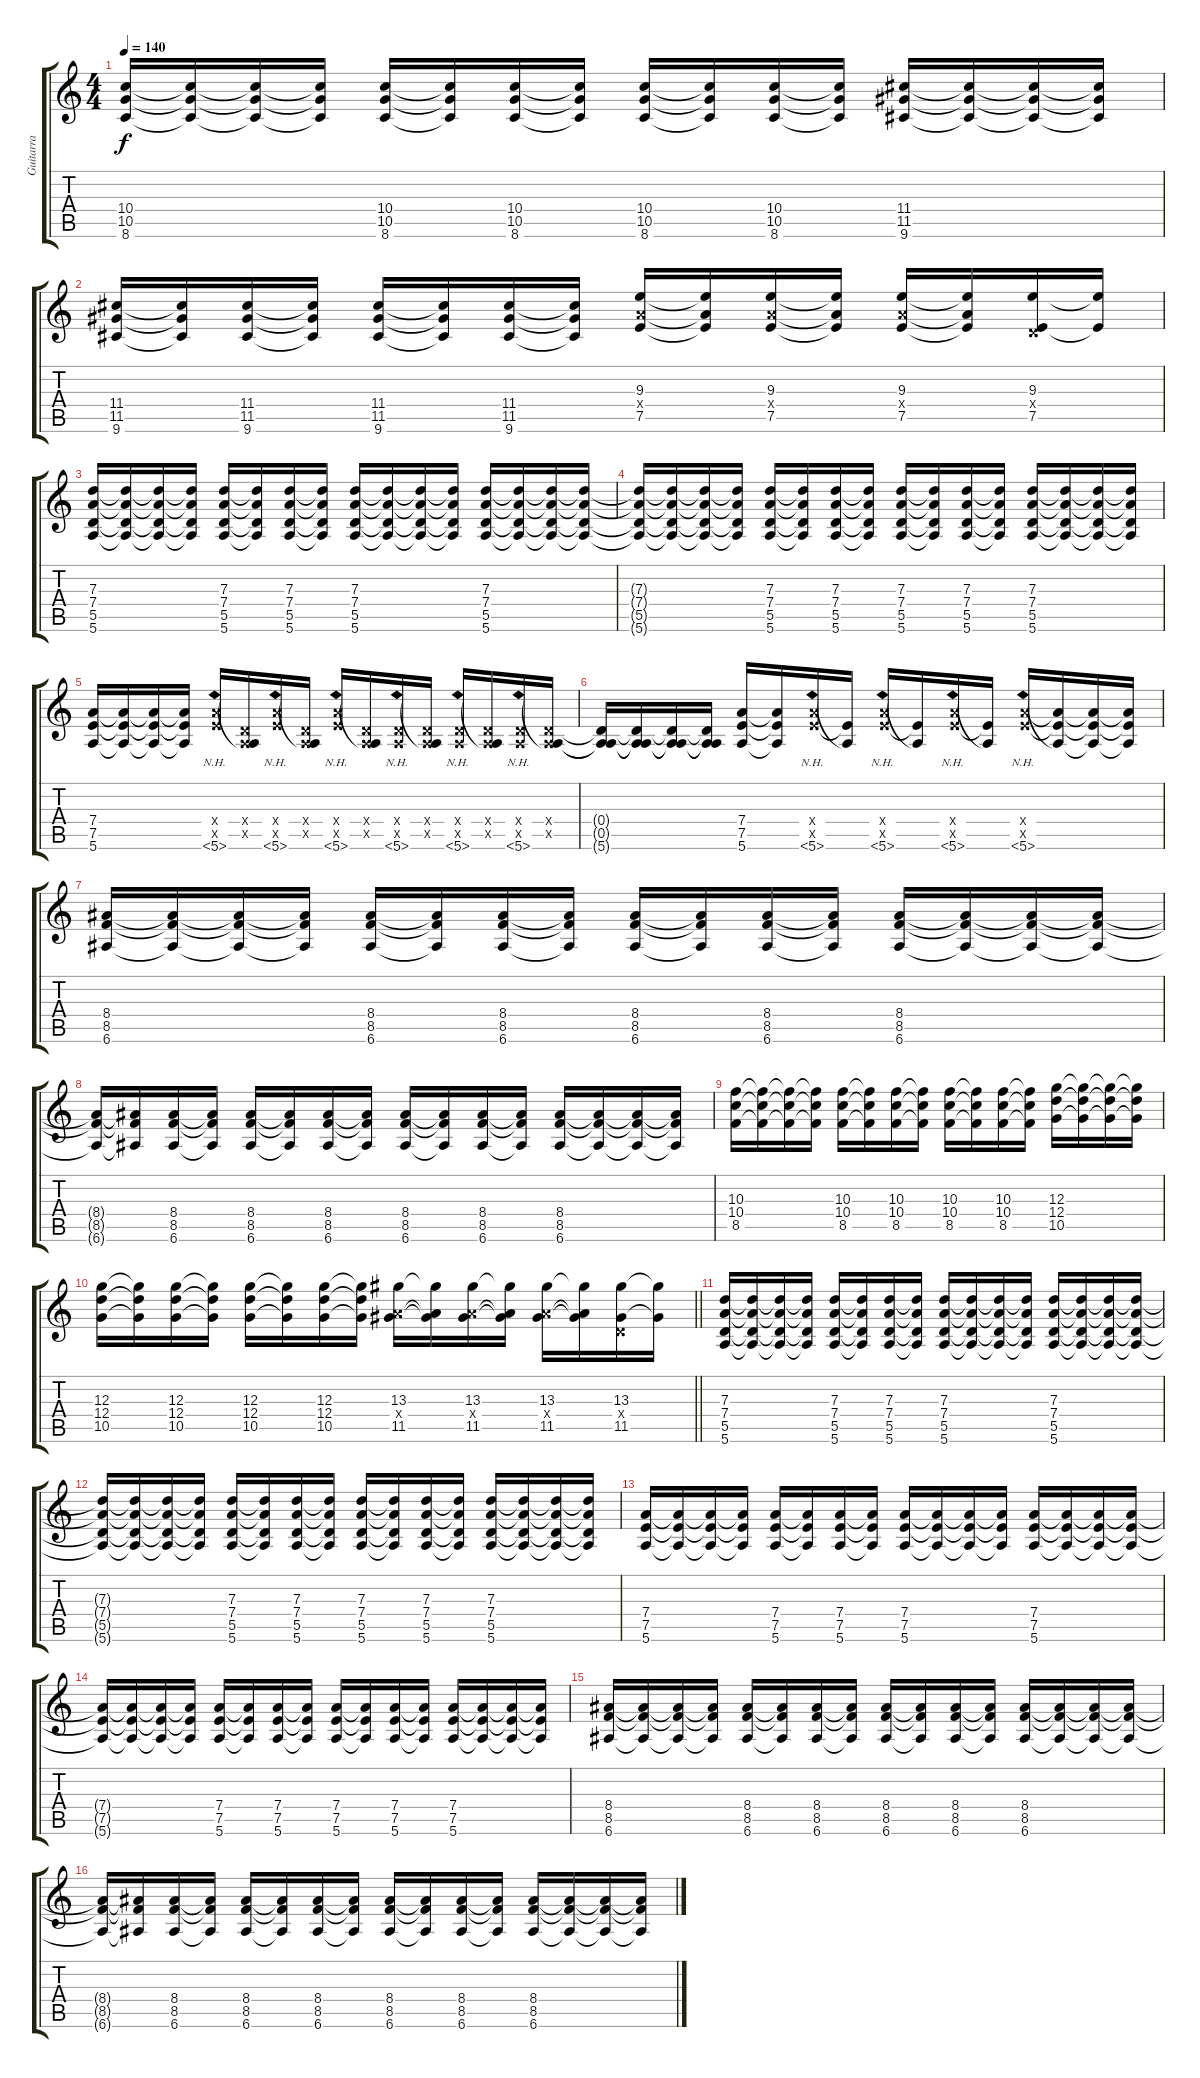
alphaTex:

\track ("Guitarra" "Guitarra") {instrument distortionguitar}
\staff {score tabs}
\tuning (E4 B3 G3 D3 A2 E2) {hide}
\ts (4 4)
\tempo 140
\clef g2
\ks c
(10.4 10.5 8.6).16{dy f} (10.4{t} 10.5{t} 8.6{t}).16 (10.4{t} 10.5{t} 8.6{t}).16 (10.4{t} 10.5{t} 8.6{t}).16 (10.4 10.5 8.6).16 (10.4{t} 10.5{t} 8.6{t}).16 (10.4 10.5 8.6).16 (10.4{t} 10.5{t} 8.6{t}).16 (10.4 10.5 8.6).16 (10.4{t} 10.5{t} 8.6{t}).16 (10.4 10.5 8.6).16 (10.4{t} 10.5{t} 8.6{t}).16 (11.4 11.5 9.6).16 (11.4{t} 11.5{t} 9.6{t}).16 (11.4{t} 11.5{t} 9.6{t}).16 (11.4{t} 11.5{t} 9.6{t}).16 |
(11.4 11.5 9.6).16 (11.4{t} 11.5{t} 9.6{t}).16 (11.4 11.5 9.6).16 (11.4{t} 11.5{t} 9.6{t}).16 (11.4 11.5 9.6).16 (11.4{t} 11.5{t} 9.6{t}).16 (11.4 11.5 9.6).16 (11.4{t} 11.5{t} 9.6{t}).16 (9.3 7.4{x} 7.5).16 (9.3{t} 7.4{t} 7.5{t}).16 (9.3 7.4{x} 7.5).16 (9.3{t} 7.4{t} 7.5{t}).16 (9.3 7.4{x} 7.5).16 (9.3{t} 7.4{t} 7.5{t}).16 (9.3 0.4{x} 7.5).16 (9.3{t} 7.5{t}).16 |
(7.3 7.4 5.5 5.6).16 (7.3{t} 7.4{t} 5.5{t} 5.6{t}).16 (7.3{t} 7.4{t} 5.5{t} 5.6{t}).16 (7.3{t} 7.4{t} 5.5{t} 5.6{t}).16 (7.3 7.4 5.5 5.6).16 (7.3{t} 7.4{t} 5.5{t} 5.6{t}).16 (7.3 7.4 5.5 5.6).16 (7.3{t} 7.4{t} 5.5{t} 5.6{t}).16 (7.3 7.4 5.5 5.6).16 (7.3{t} 7.4{t} 5.5{t} 5.6{t}).16 (7.3{t} 7.4{t} 5.5{t} 5.6{t}).16 (7.3{t} 7.4{t} 5.5{t} 5.6{t}).16 (7.3 7.4 5.5 5.6).16 (7.3{t} 7.4{t} 5.5{t} 5.6{t}).16 (7.3{t} 7.4{t} 5.5{t} 5.6{t}).16 (7.3{t} 7.4{t} 5.5{t} 5.6{t}).16 |
(7.3{t} 7.4{t} 5.5{t} 5.6{t}).16 (7.3{t} 7.4{t} 5.5{t} 5.6{t}).16 (7.3{t} 7.4{t} 5.5{t} 5.6{t}).16 (7.3{t} 7.4{t} 5.5{t} 5.6{t}).16 (7.3 7.4 5.5 5.6).16 (7.3{t} 7.4{t} 5.5{t} 5.6{t}).16 (7.3 7.4 5.5 5.6).16 (7.3{t} 7.4{t} 5.5{t} 5.6{t}).16 (7.3 7.4 5.5 5.6).16 (7.3{t} 7.4{t} 5.5{t} 5.6{t}).16 (7.3 7.4 5.5 5.6).16 (7.3{t} 7.4{t} 5.5{t} 5.6{t}).16 (7.3 7.4 5.5 5.6).16 (7.3{t} 7.4{t} 5.5{t} 5.6{t}).16 (7.3{t} 7.4{t} 5.5{t} 5.6{t}).16 (7.3{t} 7.4{t} 5.5{t} 5.6{t}).16 |
(7.4 7.5 5.6).16 (7.4{t} 7.5{t} 5.6{t}).16 (7.4{t} 7.5{t} 5.6{t}).16 (7.4{t} 7.5{t} 5.6{t}).16 (7.4{x} 7.5{x} 5.6{nh}).16 (0.4{x} 0.5{x} 5.6{t}).16 (7.4{x} 7.5{x} 5.6{nh}).16 (0.4{x} 0.5{x} 5.6{t}).16 (7.4{x} 7.5{x} 5.6{nh}).16 (0.4{x} 0.5{x} 5.6{t}).16 (0.4{x} 0.5{x} 5.6{nh}).16 (0.4{x} 0.5{x} 5.6{t}).16 (0.4{x} 0.5{x} 5.6{nh}).16 (0.4{x} 0.5{x} 5.6{t}).16 (0.4{x} 0.5{x} 5.6{nh}).16 (0.4{x} 0.5{x} 5.6{t}).16 |
(0.4{t} 0.5{t} 5.6{t}).16 (0.4{t} 0.5{t} 5.6{t}).16 (0.4{t} 0.5{t} 5.6{t}).16 (0.4{t} 0.5{t} 5.6{t}).16 (7.4 7.5 5.6).16 (7.4{t} 7.5{t} 5.6{t}).16 (7.4{x} 7.5{x} 5.6{nh}).16 (7.5{t} 5.6{t}).16 (7.4{x} 7.5{x} 5.6{nh}).16 (7.5{t} 5.6{t}).16 (7.4{x} 7.5{x} 5.6{nh}).16 (7.5{t} 5.6{t}).16 (7.4{x} 7.5{x} 5.6{nh}).16 (7.4{t} 7.5{t} 5.6{t}).16 (7.4{t} 7.5{t} 5.6{t}).16 (7.4{t} 7.5{t} 5.6{t}).16 |
(8.4 8.5 6.6).16 (8.4{t} 8.5{t} 6.6{t}).16 (8.4{t} 8.5{t} 6.6{t}).16 (8.4{t} 8.5{t} 6.6{t}).16 (8.4 8.5 6.6).16 (8.4{t} 8.5{t} 6.6{t}).16 (8.4 8.5 6.6).16 (8.4{t} 8.5{t} 6.6{t}).16 (8.4 8.5 6.6).16 (8.4{t} 8.5{t} 6.6{t}).16 (8.4 8.5 6.6).16 (8.4{t} 8.5{t} 6.6{t}).16 (8.4 8.5 6.6).16 (8.4{t} 8.5{t} 6.6{t}).16 (8.4{t} 8.5{t} 6.6{t}).16 (8.4{t} 8.5{t} 6.6{t}).16 |
(8.4{t} 8.5{t} 6.6{t}).16 (8.4{t} 8.5{t} 6.6{t}).16 (8.4 8.5 6.6).16 (8.4{t} 8.5{t} 6.6{t}).16 (8.4 8.5 6.6).16 (8.4{t} 8.5{t} 6.6{t}).16 (8.4 8.5 6.6).16 (8.4{t} 8.5{t} 6.6{t}).16 (8.4 8.5 6.6).16 (8.4{t} 8.5{t} 6.6{t}).16 (8.4 8.5 6.6).16 (8.4{t} 8.5{t} 6.6{t}).16 (8.4 8.5 6.6).16 (8.4{t} 8.5{t} 6.6{t}).16 (8.4{t} 8.5{t} 6.6{t}).16 (8.4{t} 8.5{t} 6.6{t}).16 |
(10.3 10.4 8.5).16 (10.3{t} 10.4{t} 8.5{t}).16 (10.3{t} 10.4{t} 8.5{t}).16 (10.3{t} 10.4{t} 8.5{t}).16 (10.3 10.4 8.5).16 (10.3{t} 10.4{t} 8.5{t}).16 (10.3 10.4 8.5).16 (10.3{t} 10.4{t} 8.5{t}).16 (10.3 10.4 8.5).16 (10.3{t} 10.4{t} 8.5{t}).16 (10.3 10.4 8.5).16 (10.3{t} 10.4{t} 8.5{t}).16 (12.3 12.4 10.5).16 (12.3{t} 12.4{t} 10.5{t}).16 (12.3{t} 12.4{t} 10.5{t}).16 (12.3{t} 12.4{t} 10.5{t}).16 |
\barLineRight lightlight
(12.3 12.4 10.5).16 (12.3{t} 12.4{t} 10.5{t}).16 (12.3 12.4 10.5).16 (12.3{t} 12.4{t} 10.5{t}).16 (12.3 12.4 10.5).16 (12.3{t} 12.4{t} 10.5{t}).16 (12.3 12.4 10.5).16 (12.3{t} 12.4{t} 10.5{t}).16 (13.3 7.4{x} 11.5).16 (13.3{t} 7.4{t} 11.5{t}).16 (13.3 7.4{x} 11.5).16 (13.3{t} 7.4{t} 11.5{t}).16 (13.3 7.4{x} 11.5).16 (13.3{t} 7.4{t} 11.5{t}).16 (13.3 0.4{x} 11.5).16 (13.3{t} 11.5{t}).16 |
(7.3 7.4 5.5 5.6).16 (7.3{t} 7.4{t} 5.5{t} 5.6{t}).16 (7.3{t} 7.4{t} 5.5{t} 5.6{t}).16 (7.3{t} 7.4{t} 5.5{t} 5.6{t}).16 (7.3 7.4 5.5 5.6).16 (7.3{t} 7.4{t} 5.5{t} 5.6{t}).16 (7.3 7.4 5.5 5.6).16 (7.3{t} 7.4{t} 5.5{t} 5.6{t}).16 (7.3 7.4 5.5 5.6).16 (7.3{t} 7.4{t} 5.5{t} 5.6{t}).16 (7.3{t} 7.4{t} 5.5{t} 5.6{t}).16 (7.3{t} 7.4{t} 5.5{t} 5.6{t}).16 (7.3 7.4 5.5 5.6).16 (7.3{t} 7.4{t} 5.5{t} 5.6{t}).16 (7.3{t} 7.4{t} 5.5{t} 5.6{t}).16 (7.3{t} 7.4{t} 5.5{t} 5.6{t}).16 |
(7.3{t} 7.4{t} 5.5{t} 5.6{t}).16 (7.3{t} 7.4{t} 5.5{t} 5.6{t}).16 (7.3{t} 7.4{t} 5.5{t} 5.6{t}).16 (7.3{t} 7.4{t} 5.5{t} 5.6{t}).16 (7.3 7.4 5.5 5.6).16 (7.3{t} 7.4{t} 5.5{t} 5.6{t}).16 (7.3 7.4 5.5 5.6).16 (7.3{t} 7.4{t} 5.5{t} 5.6{t}).16 (7.3 7.4 5.5 5.6).16 (7.3{t} 7.4{t} 5.5{t} 5.6{t}).16 (7.3 7.4 5.5 5.6).16 (7.3{t} 7.4{t} 5.5{t} 5.6{t}).16 (7.3 7.4 5.5 5.6).16 (7.3{t} 7.4{t} 5.5{t} 5.6{t}).16 (7.3{t} 7.4{t} 5.5{t} 5.6{t}).16 (7.3{t} 7.4{t} 5.5{t} 5.6{t}).16 |
(7.4 7.5 5.6).16 (7.4{t} 7.5{t} 5.6{t}).16 (7.4{t} 7.5{t} 5.6{t}).16 (7.4{t} 7.5{t} 5.6{t}).16 (7.4 7.5 5.6).16 (7.4{t} 7.5{t} 5.6{t}).16 (7.4 7.5 5.6).16 (7.4{t} 7.5{t} 5.6{t}).16 (7.4 7.5 5.6).16 (7.4{t} 7.5{t} 5.6{t}).16 (7.4{t} 7.5{t} 5.6{t}).16 (7.4{t} 7.5{t} 5.6{t}).16 (7.4 7.5 5.6).16 (7.4{t} 7.5{t} 5.6{t}).16 (7.4{t} 7.5{t} 5.6{t}).16 (7.4{t} 7.5{t} 5.6{t}).16 |
(7.4{t} 7.5{t} 5.6{t}).16 (7.4{t} 7.5{t} 5.6{t}).16 (7.4{t} 7.5{t} 5.6{t}).16 (7.4{t} 7.5{t} 5.6{t}).16 (7.4 7.5 5.6).16 (7.4{t} 7.5{t} 5.6{t}).16 (7.4 7.5 5.6).16 (7.4{t} 7.5{t} 5.6{t}).16 (7.4 7.5 5.6).16 (7.4{t} 7.5{t} 5.6{t}).16 (7.4 7.5 5.6).16 (7.4{t} 7.5{t} 5.6{t}).16 (7.4 7.5 5.6).16 (7.4{t} 7.5{t} 5.6{t}).16 (7.4{t} 7.5{t} 5.6{t}).16 (7.4{t} 7.5{t} 5.6{t}).16 |
(8.4 8.5 6.6).16 (8.4{t} 8.5{t} 6.6{t}).16 (8.4{t} 8.5{t} 6.6{t}).16 (8.4{t} 8.5{t} 6.6{t}).16 (8.4 8.5 6.6).16 (8.4{t} 8.5{t} 6.6{t}).16 (8.4 8.5 6.6).16 (8.4{t} 8.5{t} 6.6{t}).16 (8.4 8.5 6.6).16 (8.4{t} 8.5{t} 6.6{t}).16 (8.4 8.5 6.6).16 (8.4{t} 8.5{t} 6.6{t}).16 (8.4 8.5 6.6).16 (8.4{t} 8.5{t} 6.6{t}).16 (8.4{t} 8.5{t} 6.6{t}).16 (8.4{t} 8.5{t} 6.6{t}).16 |
(8.4{t} 8.5{t} 6.6{t}).16 (8.4{t} 8.5{t} 6.6{t}).16 (8.4 8.5 6.6).16 (8.4{t} 8.5{t} 6.6{t}).16 (8.4 8.5 6.6).16 (8.4{t} 8.5{t} 6.6{t}).16 (8.4 8.5 6.6).16 (8.4{t} 8.5{t} 6.6{t}).16 (8.4 8.5 6.6).16 (8.4{t} 8.5{t} 6.6{t}).16 (8.4 8.5 6.6).16 (8.4{t} 8.5{t} 6.6{t}).16 (8.4 8.5 6.6).16 (8.4{t} 8.5{t} 6.6{t}).16 (8.4{t} 8.5{t} 6.6{t}).16 (8.4{t} 8.5{t} 6.6{t}).16
